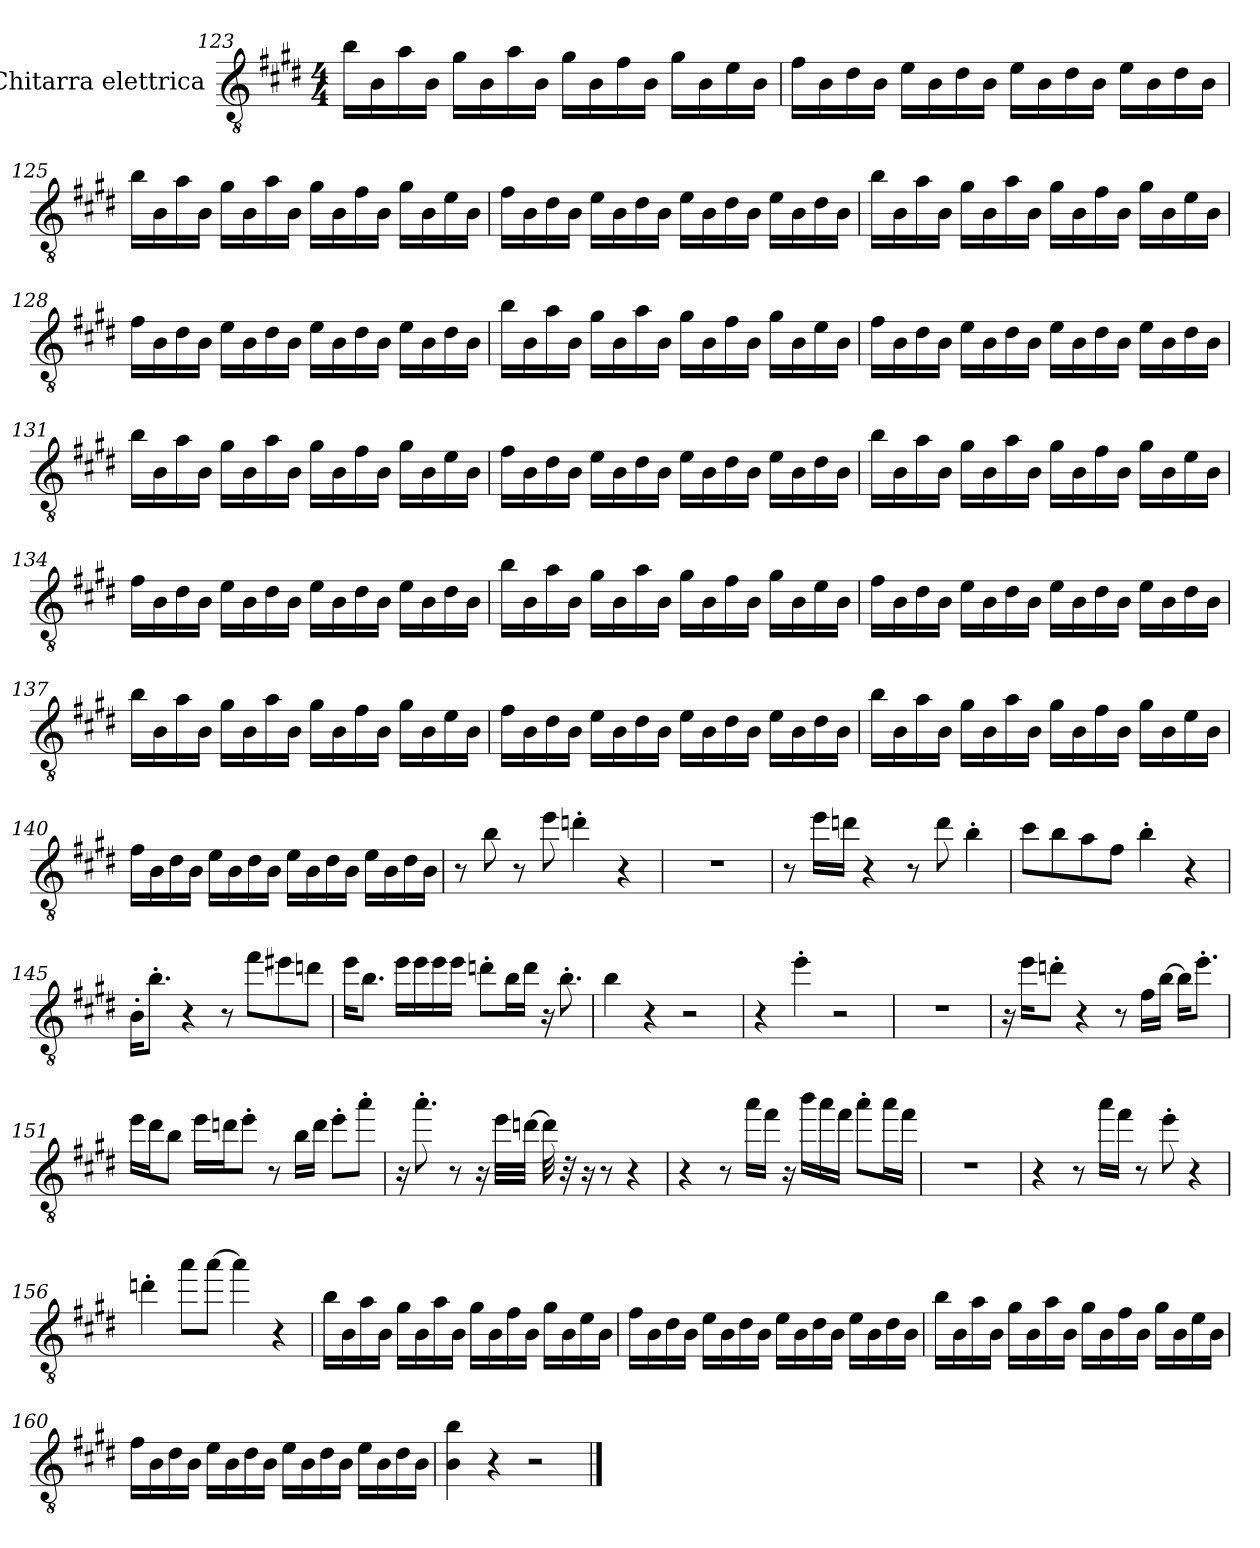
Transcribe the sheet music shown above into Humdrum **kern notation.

**kern
*part1
*staff1
*I"Chitarra elettrica
*I'Chit. el.
*clefGv2
*k[f#c#g#d#]
*M4/4
=123
16b\LL
16B\
16a\
16B\JJ
16g#\LL
16B\
16a\
16B\JJ
16g#\LL
16B\
16f#\
16B\JJ
16g#\LL
16B\
16e\
16B\JJ
=124
16f#\LL
16B\
16d#\
16B\JJ
16e\LL
16B\
16d#\
16B\JJ
16e\LL
16B\
16d#\
16B\JJ
16e\LL
16B\
16d#\
16B\JJ
!!LO:LB:g=z
=125
16b\LL
16B\
16a\
16B\JJ
16g#\LL
16B\
16a\
16B\JJ
16g#\LL
16B\
16f#\
16B\JJ
16g#\LL
16B\
16e\
16B\JJ
=126
16f#\LL
16B\
16d#\
16B\JJ
16e\LL
16B\
16d#\
16B\JJ
16e\LL
16B\
16d#\
16B\JJ
16e\LL
16B\
16d#\
16B\JJ
=127
16b\LL
16B\
16a\
16B\JJ
16g#\LL
16B\
16a\
16B\JJ
16g#\LL
16B\
16f#\
16B\JJ
16g#\LL
16B\
16e\
16B\JJ
!!LO:LB:g=z
=128
16f#\LL
16B\
16d#\
16B\JJ
16e\LL
16B\
16d#\
16B\JJ
16e\LL
16B\
16d#\
16B\JJ
16e\LL
16B\
16d#\
16B\JJ
=129
16b\LL
16B\
16a\
16B\JJ
16g#\LL
16B\
16a\
16B\JJ
16g#\LL
16B\
16f#\
16B\JJ
16g#\LL
16B\
16e\
16B\JJ
=130
16f#\LL
16B\
16d#\
16B\JJ
16e\LL
16B\
16d#\
16B\JJ
16e\LL
16B\
16d#\
16B\JJ
16e\LL
16B\
16d#\
16B\JJ
!!LO:LB:g=z
=131
16b\LL
16B\
16a\
16B\JJ
16g#\LL
16B\
16a\
16B\JJ
16g#\LL
16B\
16f#\
16B\JJ
16g#\LL
16B\
16e\
16B\JJ
=132
16f#\LL
16B\
16d#\
16B\JJ
16e\LL
16B\
16d#\
16B\JJ
16e\LL
16B\
16d#\
16B\JJ
16e\LL
16B\
16d#\
16B\JJ
=133
16b\LL
16B\
16a\
16B\JJ
16g#\LL
16B\
16a\
16B\JJ
16g#\LL
16B\
16f#\
16B\JJ
16g#\LL
16B\
16e\
16B\JJ
!!LO:LB:g=z
=134
16f#\LL
16B\
16d#\
16B\JJ
16e\LL
16B\
16d#\
16B\JJ
16e\LL
16B\
16d#\
16B\JJ
16e\LL
16B\
16d#\
16B\JJ
=135
16b\LL
16B\
16a\
16B\JJ
16g#\LL
16B\
16a\
16B\JJ
16g#\LL
16B\
16f#\
16B\JJ
16g#\LL
16B\
16e\
16B\JJ
=136
16f#\LL
16B\
16d#\
16B\JJ
16e\LL
16B\
16d#\
16B\JJ
16e\LL
16B\
16d#\
16B\JJ
16e\LL
16B\
16d#\
16B\JJ
!!LO:PB:g=z
=137
16b\LL
16B\
16a\
16B\JJ
16g#\LL
16B\
16a\
16B\JJ
16g#\LL
16B\
16f#\
16B\JJ
16g#\LL
16B\
16e\
16B\JJ
=138
16f#\LL
16B\
16d#\
16B\JJ
16e\LL
16B\
16d#\
16B\JJ
16e\LL
16B\
16d#\
16B\JJ
16e\LL
16B\
16d#\
16B\JJ
=139
16b\LL
16B\
16a\
16B\JJ
16g#\LL
16B\
16a\
16B\JJ
16g#\LL
16B\
16f#\
16B\JJ
16g#\LL
16B\
16e\
16B\JJ
!!LO:LB:g=z
=140
16f#\LL
16B\
16d#\
16B\JJ
16e\LL
16B\
16d#\
16B\JJ
16e\LL
16B\
16d#\
16B\JJ
16e\LL
16B\
16d#\
16B\JJ
=141
8r
8b\
8r
8ee\
4ddn'\
4r
=142
1r
=143
8r
16ee\LL
16ddn\JJ
4r
8r
8dd\
4b'\
=144
8cc#\L
8b\
8a\
8f#\J
4b'\
4r
!!LO:LB:g=z
=145
16B'\KL
8.b'\J
4r
8r
8ff#\L
8ee#X\
8ddn\J
=146
16ee\KL
8.b\J
16ee\LL
16ee\
16ee\
16ee\JJ
8ddn'\L
16b\L
16dd\JJ
16r
8.b'\
=147
4b\
4r
2r
=148
4r
4ee'\
2r
=149
1r
=150
16r
16ee\KL
8ddn'\J
4r
8r
16f#\LL
[16b\JJ
16b\KL]
8.ee'\J
!!LO:LB:g=z
=151
16ee\LL
16dd#\J
8b\J
16ee\LL
16ddn\J
8ee'\J
8r
16b\LL
16dd\JJ
8ee'\L
8aa'\J
=152
16r
8.aa'\
8r
16r
32ee\LLL
[32ddn\JJJ
32dd\]
32r
16r
8r
4r
=153
4r
8r
16aa\LL
16ff#\JJ
16r
16bb\LL
16aa\
16ff#\JJ
8aa'\L
16aa\L
16ff#\JJ
=154
1r
!!LO:LB:g=z
=155
4r
8r
16aa\LL
16ff#\JJ
8r
8ee'\
4r
=156
4ddn'\
8aa\L
[8aa\J
4aa\]
4r
=157
*MM70
16b\LL
16B\
16a\
16B\JJ
16g#\LL
16B\
16a\
16B\JJ
16g#\LL
16B\
16f#\
16B\JJ
16g#\LL
16B\
16e\
16B\JJ
=158
16f#\LL
16B\
16d#\
16B\JJ
16e\LL
16B\
16d#\
16B\JJ
16e\LL
16B\
16d#\
16B\JJ
16e\LL
16B\
16d#\
16B\JJ
!!LO:LB:g=z
=159
16b\LL
16B\
16a\
16B\JJ
16g#\LL
16B\
16a\
16B\JJ
16g#\LL
16B\
16f#\
16B\JJ
16g#\LL
16B\
16e\
16B\JJ
=160
16f#\LL
16B\
16d#\
16B\JJ
16e\LL
16B\
16d#\
16B\JJ
16e\LL
16B\
16d#\
16B\JJ
16e\LL
16B\
16d#\
16B\JJ
=161
*MM132
4B\ 4b\
4r
2r
==
*-
